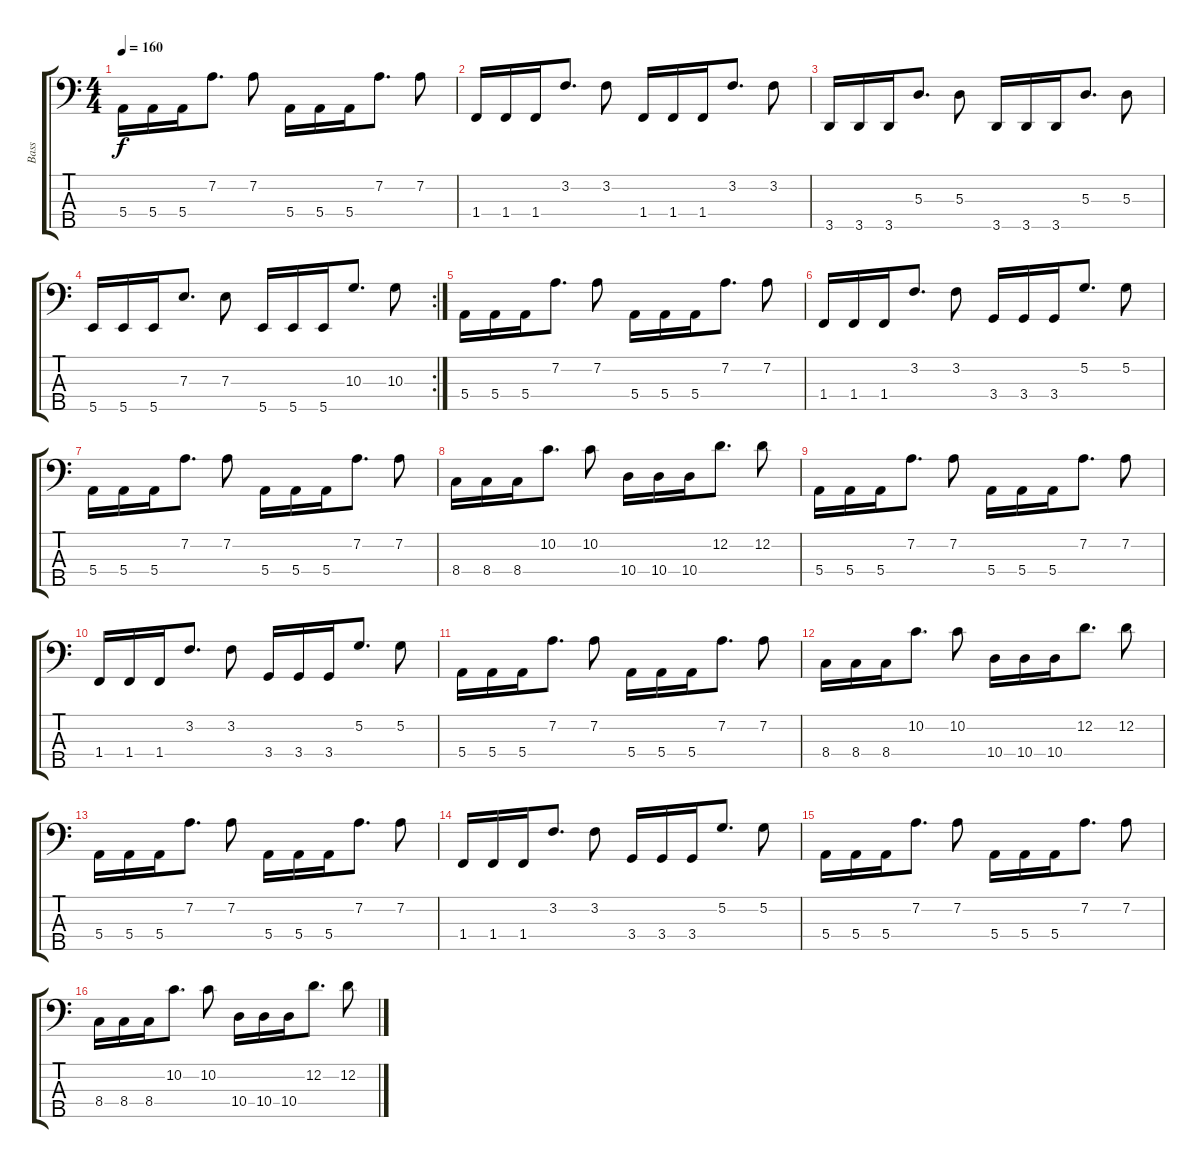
\track ("Bass" "Bass") {instrument electricbasspick}
\staff {score tabs}
\tuning (G2 D2 A1 E1 B0) {hide}
\ts (4 4)
\tempo 160
\clef f4
\ks c
5.4.16{dy f} 5.4.16 5.4.16 7.2.8{d} 7.2.8 5.4.16 5.4.16 5.4.16 7.2.8{d} 7.2.8 |
1.4.16 1.4.16 1.4.16 3.2.8{d} 3.2.8 1.4.16 1.4.16 1.4.16 3.2.8{d} 3.2.8 |
3.5.16 3.5.16 3.5.16 5.3.8{d} 5.3.8 3.5.16 3.5.16 3.5.16 5.3.8{d} 5.3.8 |
\rc 2
5.5.16 5.5.16 5.5.16 7.3.8{d} 7.3.8 5.5.16 5.5.16 5.5.16 10.3.8{d} 10.3.8 |
5.4.16 5.4.16 5.4.16 7.2.8{d} 7.2.8 5.4.16 5.4.16 5.4.16 7.2.8{d} 7.2.8 |
1.4.16 1.4.16 1.4.16 3.2.8{d} 3.2.8 3.4.16 3.4.16 3.4.16 5.2.8{d} 5.2.8 |
5.4.16 5.4.16 5.4.16 7.2.8{d} 7.2.8 5.4.16 5.4.16 5.4.16 7.2.8{d} 7.2.8 |
8.4.16 8.4.16 8.4.16 10.2.8{d} 10.2.8 10.4.16 10.4.16 10.4.16 12.2.8{d} 12.2.8 |
5.4.16 5.4.16 5.4.16 7.2.8{d} 7.2.8 5.4.16 5.4.16 5.4.16 7.2.8{d} 7.2.8 |
1.4.16 1.4.16 1.4.16 3.2.8{d} 3.2.8 3.4.16 3.4.16 3.4.16 5.2.8{d} 5.2.8 |
5.4.16 5.4.16 5.4.16 7.2.8{d} 7.2.8 5.4.16 5.4.16 5.4.16 7.2.8{d} 7.2.8 |
8.4.16 8.4.16 8.4.16 10.2.8{d} 10.2.8 10.4.16 10.4.16 10.4.16 12.2.8{d} 12.2.8 |
5.4.16 5.4.16 5.4.16 7.2.8{d} 7.2.8 5.4.16 5.4.16 5.4.16 7.2.8{d} 7.2.8 |
1.4.16 1.4.16 1.4.16 3.2.8{d} 3.2.8 3.4.16 3.4.16 3.4.16 5.2.8{d} 5.2.8 |
5.4.16 5.4.16 5.4.16 7.2.8{d} 7.2.8 5.4.16 5.4.16 5.4.16 7.2.8{d} 7.2.8 |
8.4.16 8.4.16 8.4.16 10.2.8{d} 10.2.8 10.4.16 10.4.16 10.4.16 12.2.8{d} 12.2.8
